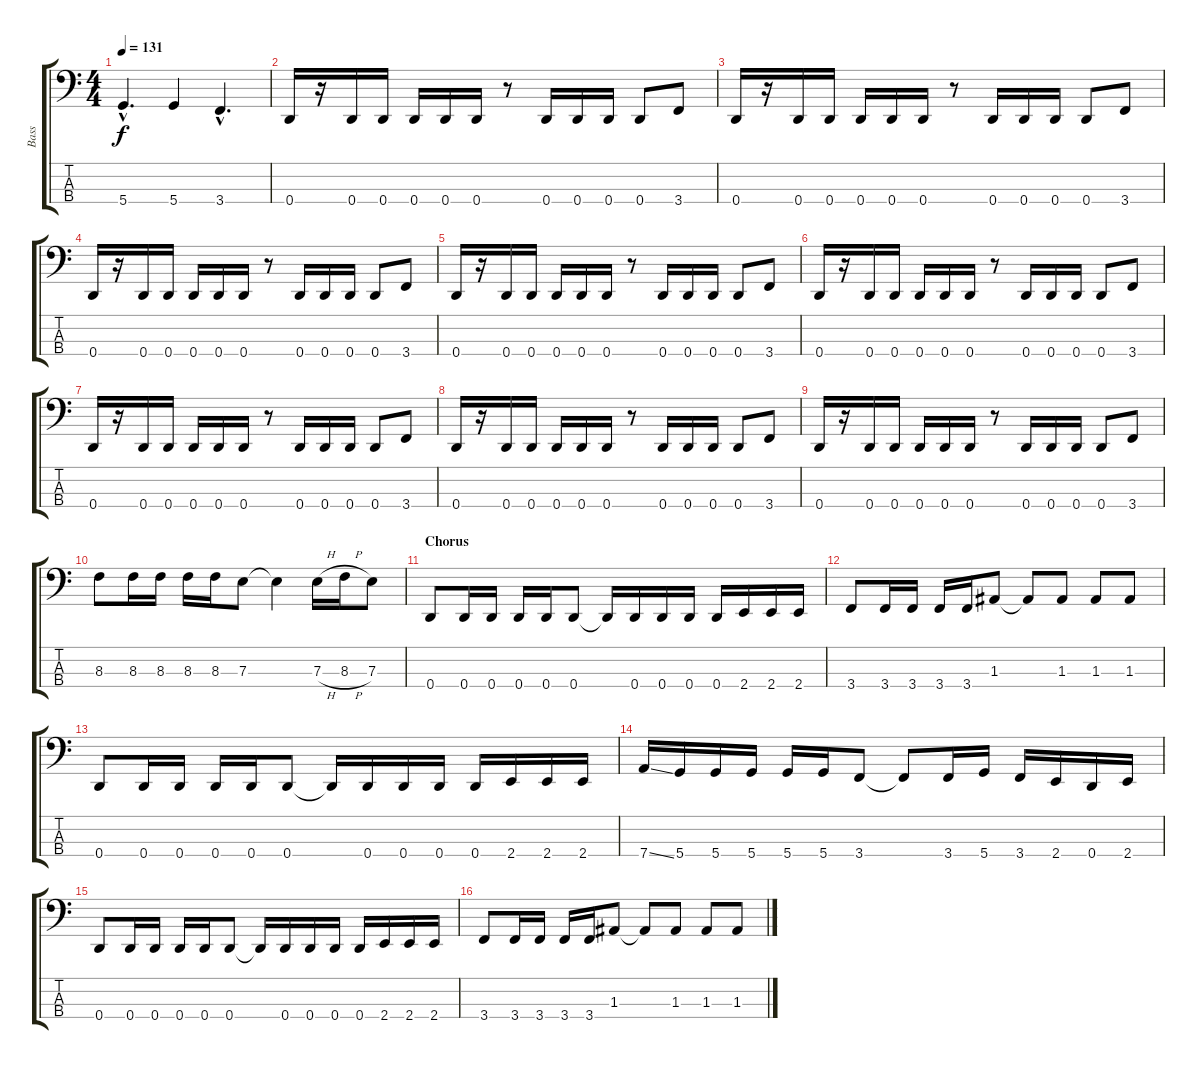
\track ("Bass" "Bass") {instrument electricbasspick}
\staff {score tabs}
\tuning (G2 D2 A1 D1) {hide}
\ts (4 4)
\tempo 131
\clef f4
\ks c
5.4{hac}.4{d dy f} 5.4.4 3.4{hac}.4{d} |
0.4.16 r.16 0.4.16 0.4.16 0.4.16 0.4.16 0.4.16 r.8 0.4.16 0.4.16 0.4.16 0.4.8 3.4.8 |
0.4.16 r.16 0.4.16 0.4.16 0.4.16 0.4.16 0.4.16 r.8 0.4.16 0.4.16 0.4.16 0.4.8 3.4.8 |
0.4.16 r.16 0.4.16 0.4.16 0.4.16 0.4.16 0.4.16 r.8 0.4.16 0.4.16 0.4.16 0.4.8 3.4.8 |
0.4.16 r.16 0.4.16 0.4.16 0.4.16 0.4.16 0.4.16 r.8 0.4.16 0.4.16 0.4.16 0.4.8 3.4.8 |
0.4.16 r.16 0.4.16 0.4.16 0.4.16 0.4.16 0.4.16 r.8 0.4.16 0.4.16 0.4.16 0.4.8 3.4.8 |
0.4.16 r.16 0.4.16 0.4.16 0.4.16 0.4.16 0.4.16 r.8 0.4.16 0.4.16 0.4.16 0.4.8 3.4.8 |
0.4.16 r.16 0.4.16 0.4.16 0.4.16 0.4.16 0.4.16 r.8 0.4.16 0.4.16 0.4.16 0.4.8 3.4.8 |
0.4.16 r.16 0.4.16 0.4.16 0.4.16 0.4.16 0.4.16 r.8 0.4.16 0.4.16 0.4.16 0.4.8 3.4.8 |
\section ("" "")
8.3.8 8.3.16 8.3.16 8.3.16 8.3.16 7.3.8 7.3{t}.4 7.3{h}.16 8.3{h}.16 7.3.8 |
\section ("" "Chorus")
0.4.8 0.4.16 0.4.16 0.4.16 0.4.16 0.4.8 0.4{t}.16 0.4.16 0.4.16 0.4.16 0.4.16 2.4.16 2.4.16 2.4.16 |
3.4.8 3.4.16 3.4.16 3.4.16 3.4.16 1.3.8 1.3{t}.8 1.3.8 1.3.8 1.3.8 |
0.4.8 0.4.16 0.4.16 0.4.16 0.4.16 0.4.8 0.4{t}.16 0.4.16 0.4.16 0.4.16 0.4.16 2.4.16 2.4.16 2.4.16 |
7.4{ss}.16 5.4.16 5.4.16 5.4.16 5.4.16 5.4.16 3.4.8 3.4{t}.8 3.4.16 5.4.16 3.4.16 2.4.16 0.4.16 2.4.16 |
0.4.8 0.4.16 0.4.16 0.4.16 0.4.16 0.4.8 0.4{t}.16 0.4.16 0.4.16 0.4.16 0.4.16 2.4.16 2.4.16 2.4.16 |
3.4.8 3.4.16 3.4.16 3.4.16 3.4.16 1.3.8 1.3{t}.8 1.3.8 1.3.8 1.3.8
